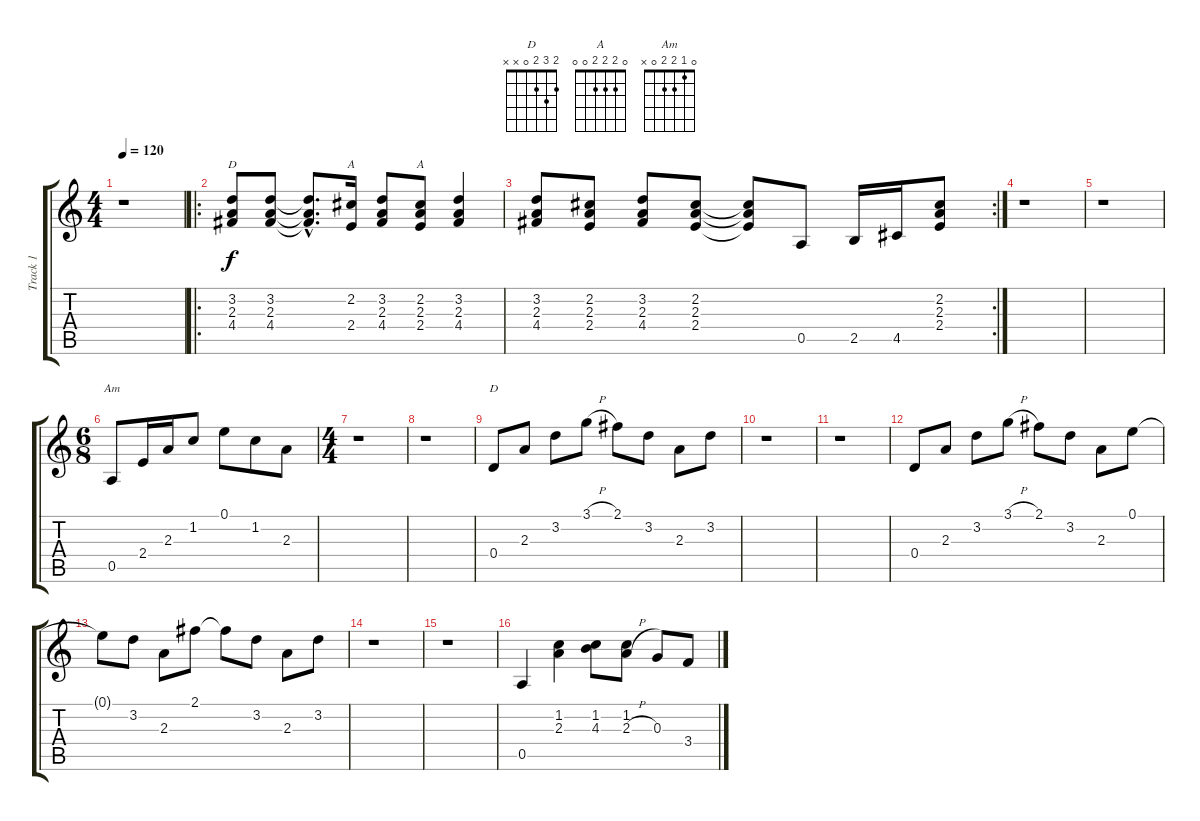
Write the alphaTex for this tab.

\track ("Track 1" "Track 1") {instrument distortionguitar}
\staff {score tabs}
\tuning (E4 B3 G3 D3 A2 E2) {hide}
\chord ("D" 2 3 2 0 0 2) {barre 2}
\chord ("A" 0 2 2 2 0 x)
\chord ("A" 0 2 2 2 0 0)
\chord ("Am" 0 1 2 2 0 x)
\chord ("D" 2 3 2 0 x x)
\ts (4 4)
\tempo 120
\clef g2
\ks c
r.1{dy f} |
\ro
(3.2 2.3 4.4).8{ch "D"} (3.2 2.3 4.4).8 (3.2{hac t} 2.3{hac t} 4.4{hac t}).8{d} (2.2 2.4).16{ch "A"} (3.2 2.3 4.4).8 (2.2 2.3 2.4).8{ch "A"} (3.2 2.3 4.4).4 |
\rc 2
(3.2 2.3 4.4).8 (2.2 2.3 2.4).8 (3.2 2.3 4.4).8 (2.2 2.3 2.4).8 (2.2{t} 2.3{t} 2.4{t}).8 0.5.8 2.5.16 4.5.16 (2.2 2.3 2.4).8 |
r.1 |
r.1 |
\ts (6 8)
0.5.8{ch "Am"} 2.4.16 2.3.16 1.2.8 0.1.8 1.2.8 2.3.8 |
\ts (4 4)
r.1 |
r.1 |
0.4.8{ch "D"} 2.3.8 3.2.8 3.1{h}.8 2.1.8 3.2.8 2.3.8 3.2.8 |
r.1 |
r.1 |
0.4.8 2.3.8 3.2.8 3.1{h}.8 2.1.8 3.2.8 2.3.8 0.1.8 |
0.1{t}.8 3.2.8 2.3.8 2.1.8 2.1{t}.8 3.2.8 2.3.8 3.2.8 |
r.1 |
r.1 |
0.5.4 (1.2 2.3).4 (1.2 4.3).8 (1.2 2.3{h}).8 0.3.8 3.4.8
